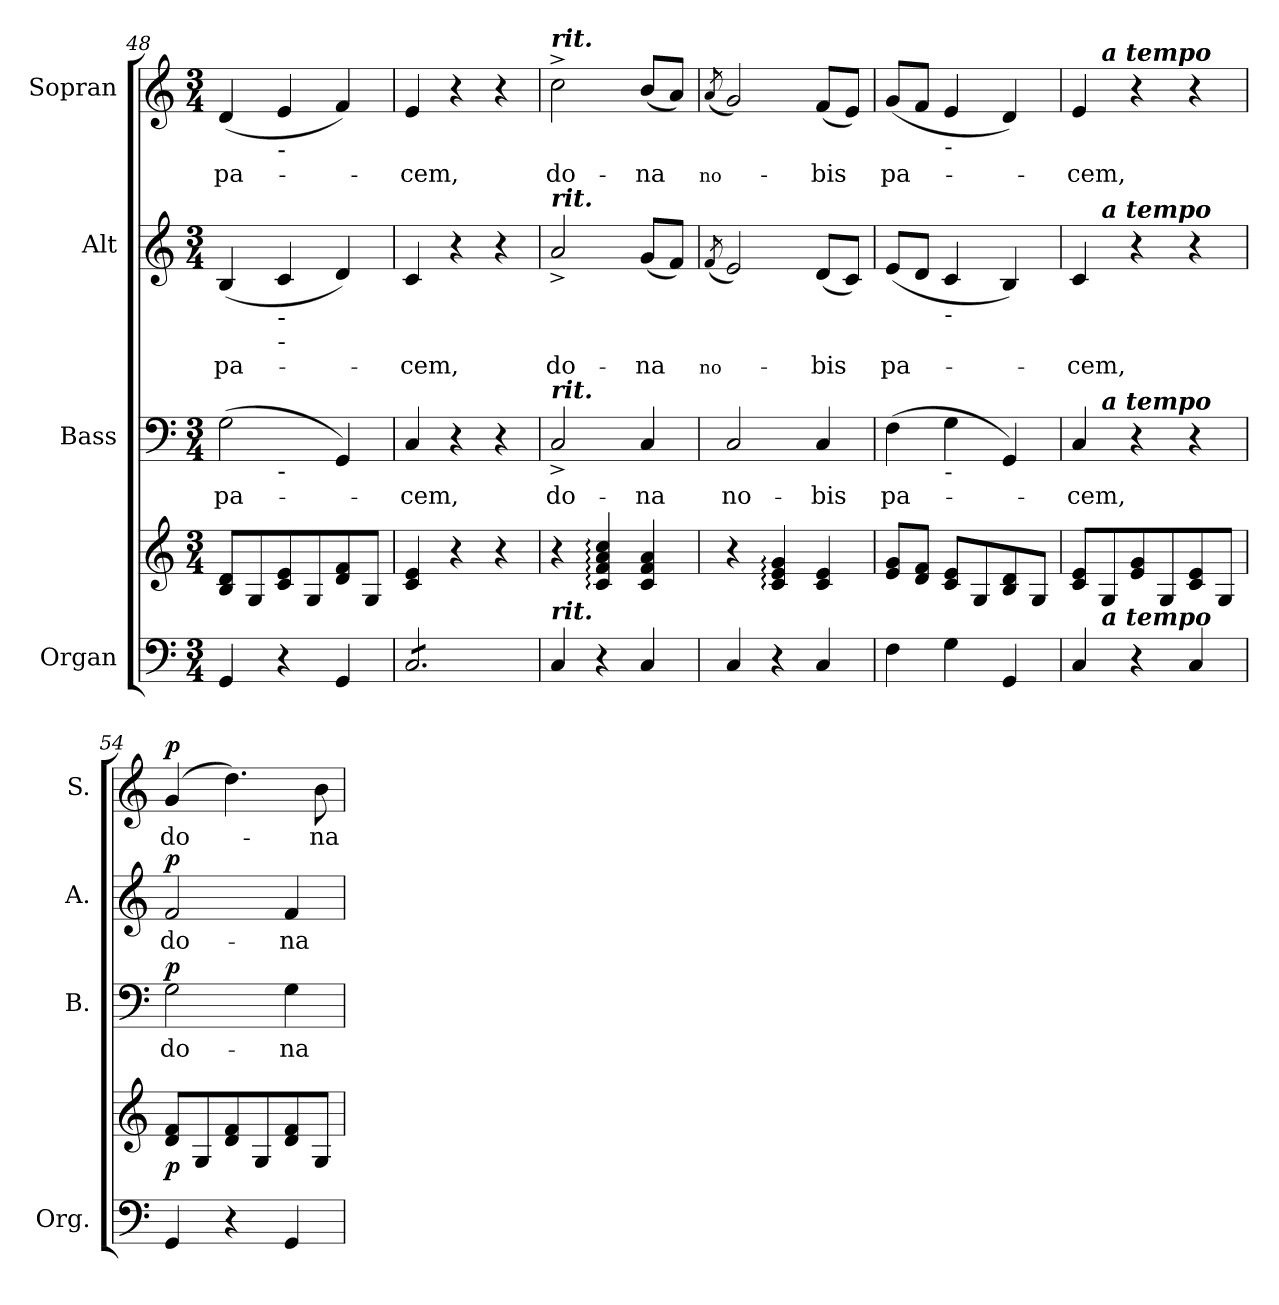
**kern	**kern	**dynam	**kern	**text	**dynam	**kern	**text	**dynam	**kern	**text	**dynam
*part4	*part4	*part4	*part3	*part3	*part3	*part2	*part2	*part2	*part1	*part1	*part1
*staff5	*staff4	*staff4/5	*staff3	*staff3	*staff3	*staff2	*staff2	*staff2	*staff1	*staff1	*staff1
*I"Organ	*	*	*I"Bass	*	*	*I"Alt	*	*	*I"Sopran	*	*
*I'Org.	*	*	*I'B.	*	*	*I'A.	*	*	*I'S.	*	*
*clefF4	*clefG2	*	*clefF4	*	*	*clefG2	*	*	*clefG2	*	*
*k[]	*k[]	*	*k[]	*	*	*k[]	*	*	*k[]	*	*
*C:	*C:	*	*C:	*	*	*C:	*	*	*C:	*	*
*M3/4	*M3/4	*	*M3/4	*	*	*M3/4	*	*	*M3/4	*	*
=48	=48	=48	=48	=48	=48	=48	=48	=48	=48	=48	=48
!	!	!	!	!LO:LY:b:color=#000000	!	!	!	!	!	!	!
!	!	!	!	!	!	!	!LO:LY:b:color=#000000	!	!	!	!
!	!	!	!	!	!	!	!	!	!	!LO:LY:b:color=#000000	!
*	*	*	*^	*	*	*	*	*	*	*	*
4GGi/	8Bi/ 8diL	.	(2Gi\	4ryy	pa-	.	(4Bi/	pa-	.	(4di/	pa-	.
.	8Gi/	.	.	.	.	.	.	.	.	.	.	.
!	!	!	!	!	!	!	!	!	!	!LO:TX:b:t=-	!	!
!	!	!	!	!	!	!	!LO:TX:b:t=-	!	!	!	!	!
!	!	!	!	!	!	!	!LO:TX:b:t=-	!	!	!	!	!
!	!	!	!	!LO:TX:b:t=-	!	!	!	!	!	!	!	!
4r	8ci/ 8ei	.	.	2ryy	.	.	4ci/	.	.	4ei/	.	.
.	8Gi/	.	.	.	.	.	.	.	.	.	.	.
4GGi/	8di/ 8fi	.	4GGi/)	.	.	.	4di/)	.	.	4fi/)	.	.
.	8Gi/J	.	.	.	.	.	.	.	.	.	.	.
*	*	*	*v	*v	*	*	*	*	*	*	*	*
=49	=49	=49	=49	=49	=49	=49	=49	=49	=49	=49	=49
*	*	*	*^	*	*	*	*	*	*	*	*
!	!	!	!	!	!LO:LY:b:color=#000000	!	!	!	!	!	!	!
*	*	*	*v	*v	*	*	*	*	*	*	*	*
*	*	*	*^	*	*	*	*	*	*	*	*
!	!	!	!	!	!	!	!	!LO:LY:b:color=#000000	!	!	!	!
*	*	*	*v	*v	*	*	*	*	*	*	*	*
*	*	*	*^	*	*	*	*	*	*	*	*
!	!	!	!	!	!	!	!	!	!	!	!LO:LY:b:color=#000000	!
*	*	*	*v	*v	*	*	*	*	*	*	*	*
*tremolo	*	*	*	*	*	*	*	*	*	*	*
8Ci/L	4ci/ 4ei	.	4Ci/	-cem,	.	4ci/	-cem,	.	4ei/	-cem,	.
8Ci/	.	.	.	.	.	.	.	.	.	.	.
8Ci/	4r	.	4r	.	.	4r	.	.	4r	.	.
8Ci/	.	.	.	.	.	.	.	.	.	.	.
8Ci/	4r	.	4r	.	.	4r	.	.	4r	.	.
8Ci/J	.	.	.	.	.	.	.	.	.	.	.
*Xtremolo	*	*	*	*	*	*	*	*	*	*	*
=50	=50	=50	=50	=50	=50	=50	=50	=50	=50	=50	=50
!	!	!	!	!LO:LY:b:color=#000000	!	!	!	!	!	!	!
!	!	!	!	!	!	!	!LO:LY:b:color=#000000	!	!	!	!
!	!	!	!	!	!	!	!	!	!LO:TX:a:Bi:t=rit.	!	!
!	!	!	!	!	!	!LO:TX:a:Bi:t=rit.	!	!	!	!	!
!	!	!	!LO:TX:a:Bi:t=rit.	!	!	!	!	!	!	!	!
!LO:TX:a:Bi:t=rit.	!	!	!	!	!	!	!	!	!	!	!
!	!	!	!	!	!	!	!	!	!	!LO:LY:b:color=#000000	!
4Ci/	4r	.	2C^i/	do-	.	2a^i/	do-	.	2cc^i\	do-	.
4r	4ci/: 4fi: 4ai: 4cci:	.	.	.	.	.	.	.	.	.	.
!	!	!	!	!LO:LY:b:color=#000000	!	!	!	!	!	!	!
!	!	!	!	!	!	!	!LO:LY:b:color=#000000	!	!	!	!
!	!	!	!	!	!	!	!	!	!	!LO:LY:b:color=#000000	!
4Ci/	4ci/ 4fi 4ai	.	4Ci/	-na	.	(8gi/L	-na	.	(8bi/L	-na	.
.	.	.	.	.	.	8fi/J)	.	.	8ai/J)	.	.
=51	=51	=51	=51	=51	=51	=51	=51	=51	=51	=51	=51
!	!	!	!	!	!	!	!	!	!	!LO:LY:b:color=#000000	!
!	!	!	!	!	!	!	!LO:LY:b:color=#000000	!	!	!	!
.	.	.	.	.	.	(8qfi/	no-	.	(8qai/	no-	.
!	!	!	!	!LO:LY:b:color=#000000	!	!	!	!	!	!	!
4Ci/	4r	.	2Ci/	no-	.	2ei/)	.	.	2gi/)	.	.
4r	4ci/: 4ei: 4gi:	.	.	.	.	.	.	.	.	.	.
!	!	!	!	!LO:LY:b:color=#000000	!	!	!	!	!	!	!
!	!	!	!	!	!	!	!LO:LY:b:color=#000000	!	!	!	!
!	!	!	!	!	!	!	!	!	!	!LO:LY:b:color=#000000	!
4Ci/	4ci/ 4ei	.	4Ci/	-bis	.	(8di/L	-bis	.	(8fi/L	-bis	.
.	.	.	.	.	.	8ci/J)	.	.	8ei/J)	.	.
!!LO:LB:g=z
=52	=52	=52	=52	=52	=52	=52	=52	=52	=52	=52	=52
!	!	!	!	!LO:LY:b:color=#000000	!	!	!	!	!	!	!
!	!	!	!	!	!	!	!LO:LY:b:color=#000000	!	!	!	!
!	!	!	!	!	!	!	!	!	!	!LO:LY:b:color=#000000	!
4Fi\	8ei/ 8giL	.	(4Fi\	pa-	.	(8ei/L	pa-	.	(8gi/L	pa-	.
.	8di/ 8fiJ	.	.	.	.	8di/J	.	.	8fi/J	.	.
!	!	!	!	!	!	!	!	!	!LO:TX:b:t=-	!	!
!	!	!	!	!	!	!LO:TX:b:t=-	!	!	!	!	!
!	!	!	!LO:TX:b:t=-	!	!	!	!	!	!	!	!
4Gi\	8ci/ 8eiL	.	4Gi\	.	.	4ci/	.	.	4ei/	.	.
.	8Gi/	.	.	.	.	.	.	.	.	.	.
4GGi/	8Bi/ 8di	.	4GGi/)	.	.	4Bi/)	.	.	4di/)	.	.
.	8Gi/J	.	.	.	.	.	.	.	.	.	.
=53	=53	=53	=53	=53	=53	=53	=53	=53	=53	=53	=53
!	!	!	!	!LO:LY:b:color=#000000	!	!	!	!	!	!	!
!	!	!	!	!	!	!	!LO:LY:b:color=#000000	!	!	!	!
!	!	!	!	!	!	!	!	!	!	!LO:LY:b:color=#000000	!
*	*	*	*^	*	*	*^	*	*	*^	*	*
4Ci/	8ci/ 8eiL	.	4Ci/	8ryy	-cem,	.	4ci/	8ryy	-cem,	.	4ei/	8ryy	-cem,	.
!	!	!	!	!	!	!	!	!	!	!	!	!LO:TX:a:Bi:t=a tempo	!	!
!	!	!	!	!	!	!	!	!LO:TX:a:Bi:t=a tempo	!	!	!	!	!	!
!	!	!	!	!LO:TX:a:Bi:t=a tempo	!	!	!	!	!	!	!	!	!	!
!	!LO:TX:b:Bi:t=a tempo	!	!	!	!	!	!	!	!	!	!	!	!	!
.	8Gi/	.	.	2ryy	.	.	.	2ryy	.	.	.	2ryy	.	.
4r	8ei/ 8gi	.	4r	.	.	.	4r	.	.	.	4r	.	.	.
.	8Gi/	.	.	.	.	.	.	.	.	.	.	.	.	.
4Ci/	8ci/ 8ei	.	4r	.	.	.	4r	.	.	.	4r	.	.	.
.	8Gi/J	.	.	8ryy	.	.	.	8ryy	.	.	.	8ryy	.	.
*	*	*	*v	*v	*	*	*	*	*	*	*v	*v	*	*
*	*	*	*	*	*	*v	*v	*	*	*	*	*
=54	=54	=54	=54	=54	=54	=54	=54	=54	=54	=54	=54
*	*	*	*^	*	*	*^	*	*	*^	*	*
!	!	!	!	!	!LO:LY:b:color=#000000	!	!	!	!	!	!	!	!	!
*	*	*	*v	*v	*	*	*	*	*	*	*v	*v	*	*
*	*	*	*	*	*	*v	*v	*	*	*	*	*
*	*	*	*^	*	*	*^	*	*	*^	*	*
!	!	!	!	!	!	!	!	!	!LO:LY:b:color=#000000	!	!	!	!	!
*	*	*	*v	*v	*	*	*	*	*	*	*v	*v	*	*
*	*	*	*	*	*	*v	*v	*	*	*	*	*
*	*	*	*^	*	*	*^	*	*	*^	*	*
!	!	!	!	!	!	!	!	!	!	!	!	!	!LO:LY:b:color=#000000	!
*	*	*	*v	*v	*	*	*	*	*	*	*v	*v	*	*
*	*	*	*	*	*	*v	*v	*	*	*	*	*
4GGi/	8di/ 8fiL	p	2Gi\	do-	p	2fi/	do-	p	(4gi/	do-	p
.	8Gi/	.	.	.	.	.	.	.	.	.	.
4r	8di/ 8fi	.	.	.	.	.	.	.	4.ddi\)	.	.
.	8Gi/	.	.	.	.	.	.	.	.	.	.
!	!	!	!	!LO:LY:b:color=#000000	!	!	!	!	!	!	!
!	!	!	!	!	!	!	!LO:LY:b:color=#000000	!	!	!	!
4GGi/	8di/ 8fi	.	4Gi\	-na	.	4fi/	-na	.	.	.	.
!	!	!	!	!	!	!	!	!	!	!LO:LY:b:color=#000000	!
.	8Gi/J	.	.	.	.	.	.	.	8bi\	-na	.
=	=	=	=	=	=	=	=	=	=	=	=
*-	*-	*-	*-	*-	*-	*-	*-	*-	*-	*-	*-
